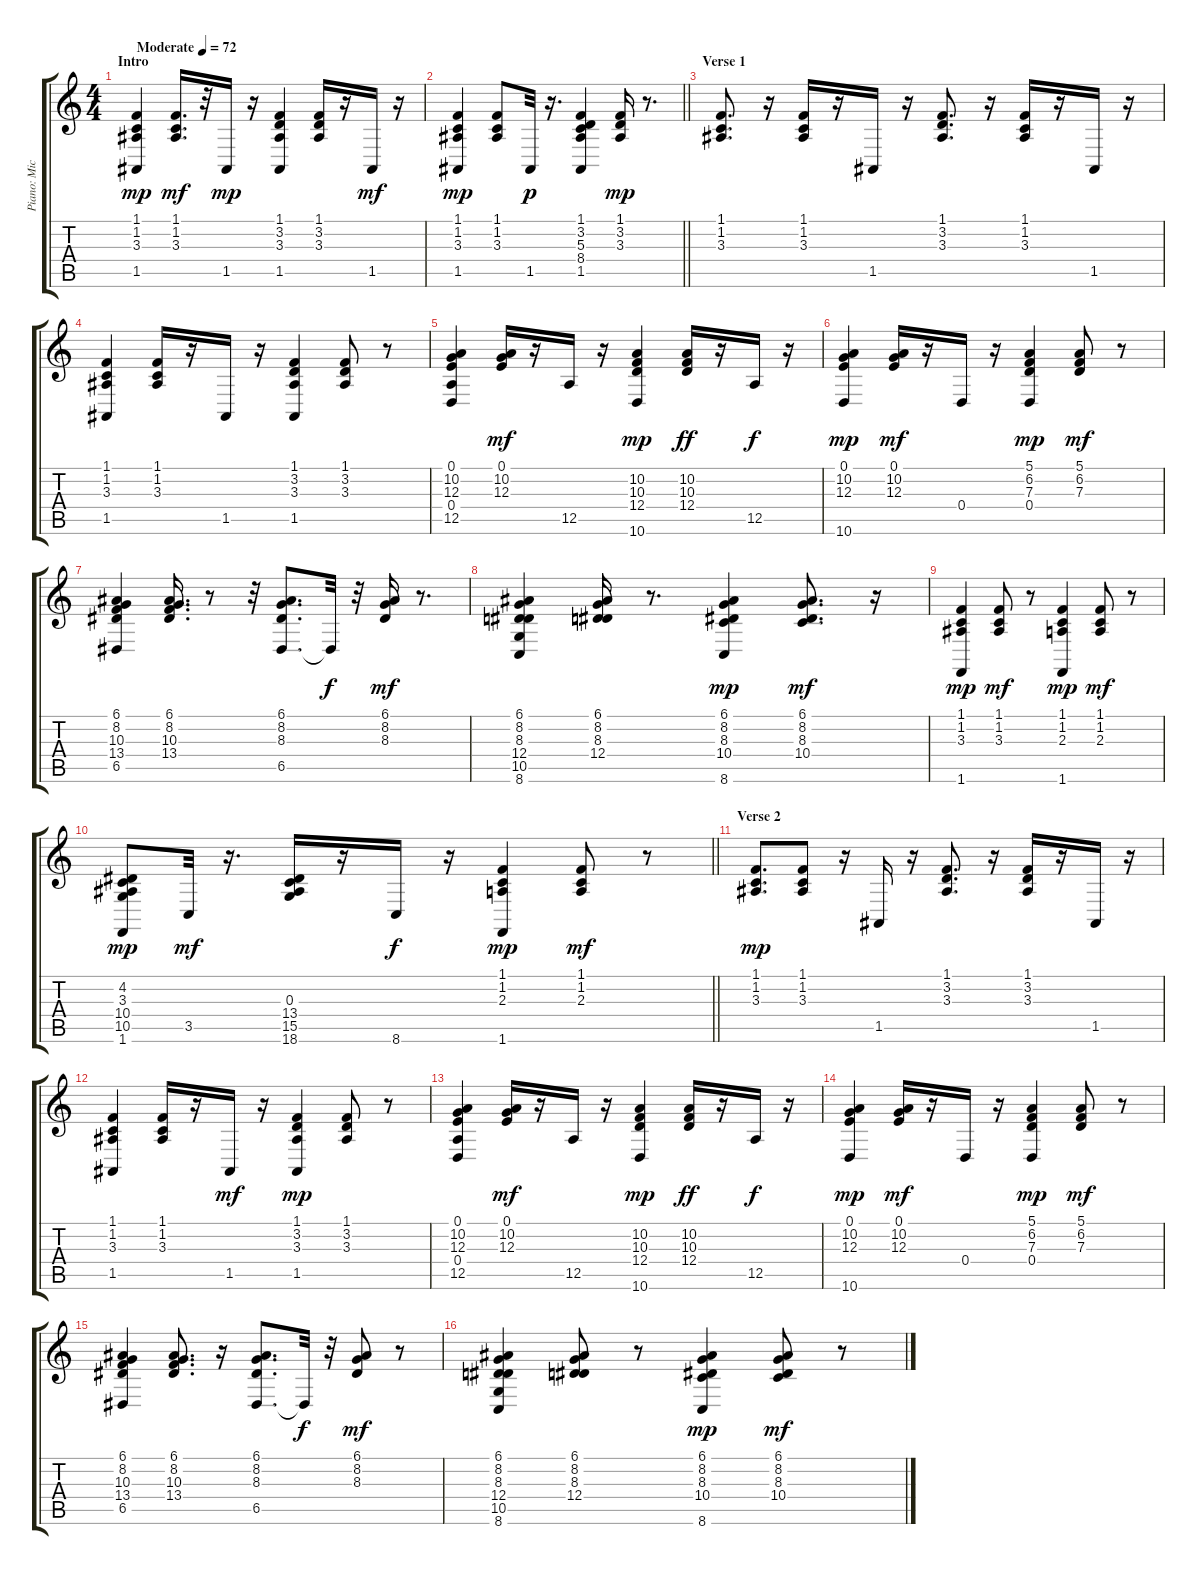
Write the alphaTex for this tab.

\track ("Piano: Michael Boddicker" "Piano: Mic") {instrument electricpiano1}
\staff {score tabs}
\tuning (E4 B3 G3 D3 A2 E2) {hide}
\ts (4 4)
\section ("" "Intro")
\tempo (72 "Moderate")
\clef g2
\ks c
(1.1 1.2 3.3 1.5).4{dy mp instrument electricpiano1} (1.1 1.2 3.3).16{d dy mf} r.32 1.5.16{dy mp} r.16 (1.1 3.2 3.3 1.5).4 (1.1 3.2 3.3).16 r.16 1.5.16{dy mf} r.16 |
\barLineRight lightlight
(1.1 1.2 3.3 1.5).4{dy mp} (1.1 1.2 3.3).8 1.5.32{dy p} r.16{d} (1.1 3.2 5.3 8.4 1.5).4 (1.1 3.2 3.3).16{dy mp} r.8{d} |
\section ("" "Verse 1")
(1.1 1.2 3.3).8{d} r.16 (1.1 1.2 3.3).16 r.16 1.5.16 r.16 (1.1 3.2 3.3).8{d} r.16 (1.1 1.2 3.3).16 r.16 1.5.16 r.16 |
(1.1 1.2 3.3 1.5).4 (1.1 1.2 3.3).16 r.16 1.5.16 r.16 (1.1 3.2 3.3 1.5).4 (1.1 3.2 3.3).8 r.8 |
(0.1 10.2 12.3 0.4 12.5).4 (0.1 10.2 12.3).16{dy mf} r.16 12.5.16 r.16 (10.2 10.3 12.4 10.6).4{dy mp} (10.2 10.3 12.4).16{dy ff} r.16 12.5.16{dy f} r.16 |
(0.1 10.2 12.3 10.6).4{dy mp} (0.1 10.2 12.3).16{dy mf} r.16 0.4.16 r.16 (5.1 6.2 7.3 0.4).4{dy mp} (5.1 6.2 7.3).8{dy mf} r.8 |
(6.1 8.2 10.3 13.4 6.5).4 (6.1 8.2 10.3 13.4).16{d} r.8 r.32 (6.1 8.2 8.3 6.5).8{d} 6.5{t}.32{dy f} r.32 (6.1 8.2 8.3).16{dy mf} r.8{d} |
(6.1 8.2 8.3 12.4 10.5 8.6).4 (6.1 8.2 8.3 12.4).16 r.8{d} (6.1 8.2 8.3 10.4 8.6).4{dy mp} (6.1 8.2 8.3 10.4).8{d dy mf} r.16 |
(1.1 1.2 3.3 1.6).4{dy mp} (1.1 1.2 3.3).8{dy mf} r.8 (1.1 1.2 2.3 1.6).4{dy mp} (1.1 1.2 2.3).8{dy mf} r.8 |
\barLineRight lightlight
(4.2 3.3 10.4 10.5 1.6).8{dy mp} 3.5.32{dy mf} r.16{d} (0.3 13.4 15.5 18.6).16 r.16 8.6.16{dy f} r.16 (1.1 1.2 2.3 1.6).4{dy mp} (1.1 1.2 2.3).8{dy mf} r.8 |
\section ("" "Verse 2")
(1.1 1.2 3.3).8{d dy mp} (1.1 1.2 3.3).8 r.16 1.5.16 r.16 (1.1 3.2 3.3).8{d} r.16 (1.1 3.2 3.3).16 r.16 1.5.16 r.16 |
(1.1 1.2 3.3 1.5).4 (1.1 1.2 3.3).16 r.16 1.5.16{dy mf} r.16 (1.1 3.2 3.3 1.5).4{dy mp} (1.1 3.2 3.3).8 r.8 |
(0.1 10.2 12.3 0.4 12.5).4 (0.1 10.2 12.3).16{dy mf} r.16 12.5.16 r.16 (10.2 10.3 12.4 10.6).4{dy mp} (10.2 10.3 12.4).16{dy ff} r.16 12.5.16{dy f} r.16 |
(0.1 10.2 12.3 10.6).4{dy mp} (0.1 10.2 12.3).16{dy mf} r.16 0.4.16 r.16 (5.1 6.2 7.3 0.4).4{dy mp} (5.1 6.2 7.3).8{dy mf} r.8 |
(6.1 8.2 10.3 13.4 6.5).4 (6.1 8.2 10.3 13.4).8{d} r.16 (6.1 8.2 8.3 6.5).8{d} 6.5{t}.32{dy f} r.32 (6.1 8.2 8.3).8{dy mf} r.8 |
(6.1 8.2 8.3 12.4 10.5 8.6).4 (6.1 8.2 8.3 12.4).8 r.8 (6.1 8.2 8.3 10.4 8.6).4{dy mp} (6.1 8.2 8.3 10.4).8{dy mf} r.8
